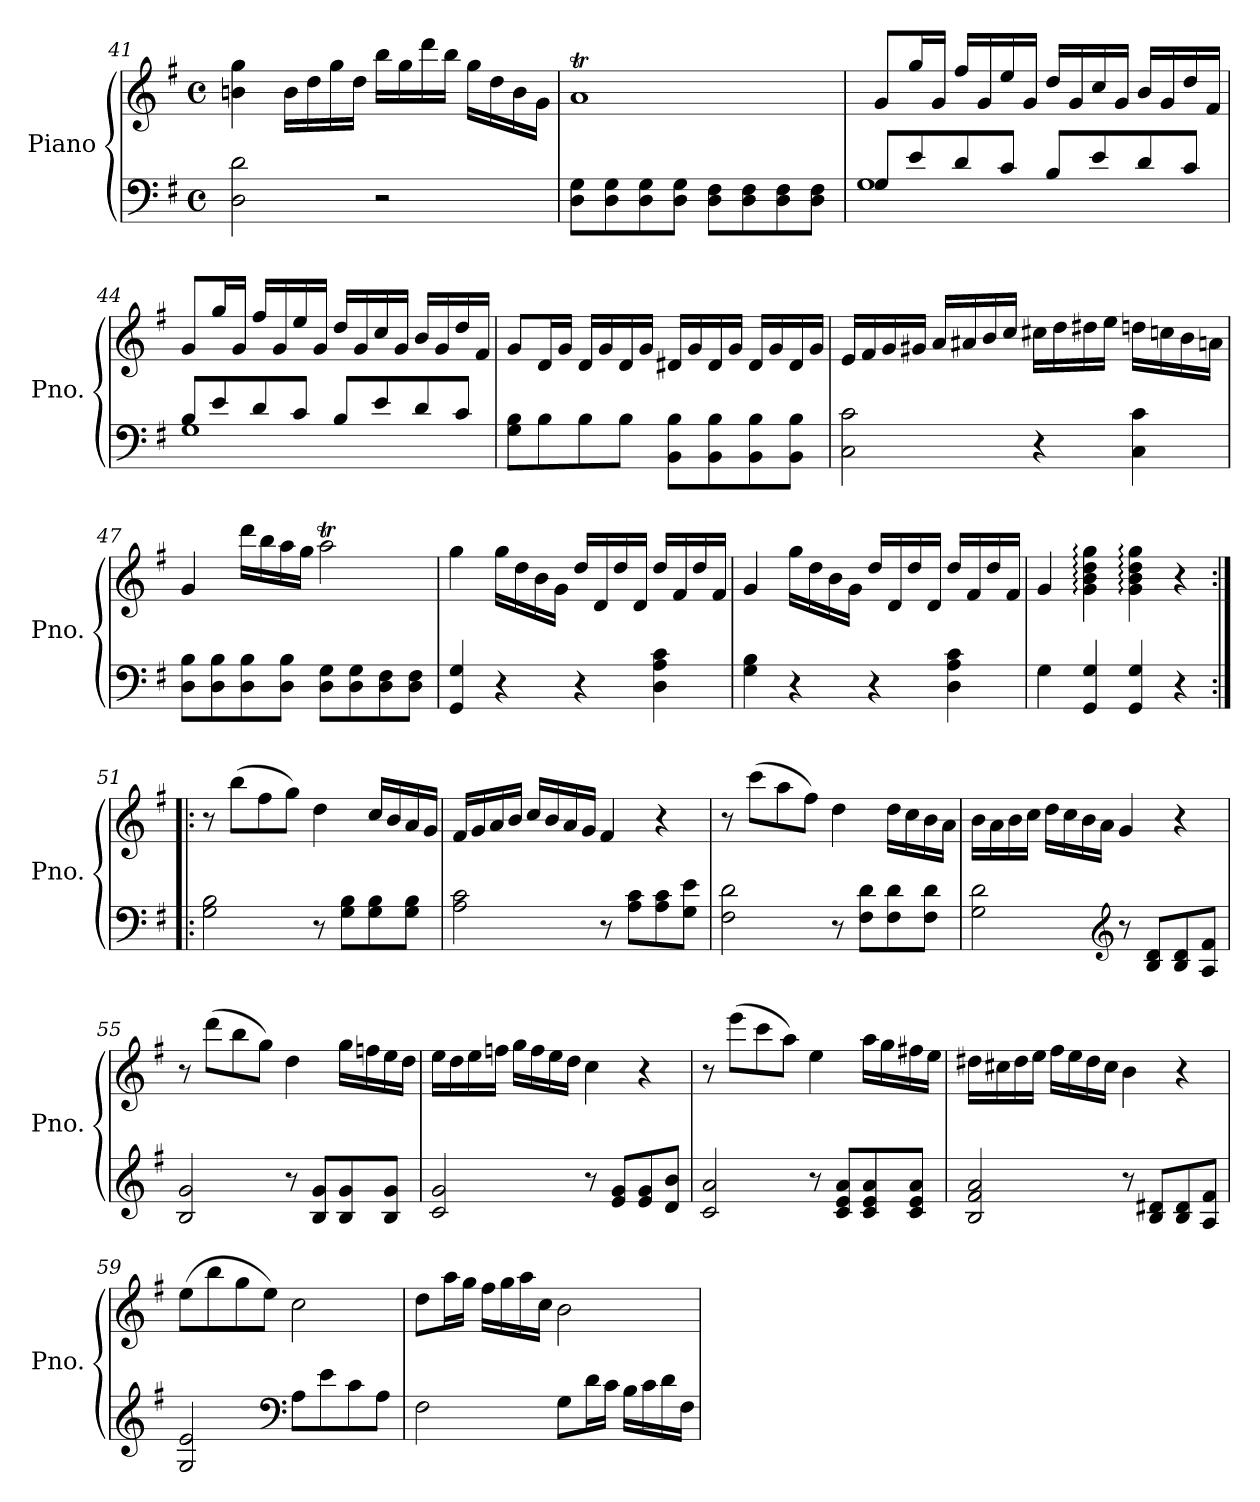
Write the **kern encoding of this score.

**kern	**kern
*part1	*part1
*staff2	*staff1
*I"Piano	*
*I'Pno.	*
!!LO:LB:g=z
*clefF4	*clefG2
*k[f#]	*k[f#]
*G:	*G:
*M4/4	*M4/4
*met(c)	*met(c)
=41	=41
2D\ 2d\	4bn\ 4gg\
.	16b\LL
.	16dd\
.	16gg\
.	16dd\JJ
2r	16bb\LL
.	16gg\
.	16ddd\
.	16bb\JJ
.	16gg\LL
.	16dd\
.	16b\
.	16g\JJ
=42	=42
8D\ 8G\L	1aT
8D\ 8G\	.
8D\ 8G\	.
8D\ 8G\J	.
8D\ 8F#\L	.
8D\ 8F#\	.
8D\ 8F#\	.
8D\ 8F#\J	.
=43	=43
*^	*
8G/L	1G	8g/L
8e/	.	16gg/L
.	.	16g/JJ
8d/	.	16ff#/LL
.	.	16g/
8c/J	.	16ee/
.	.	16g/JJ
8B/L	.	16dd/LL
.	.	16g/
8e/	.	16cc/
.	.	16g/JJ
8d/	.	16b/LL
.	.	16g/
8c/J	.	16dd/
.	.	16f#/JJ
!!LO:PB:g=z
=44	=44	=44
8B/L	1G	8g/L
8e/	.	16gg/L
.	.	16g/JJ
8d/	.	16ff#/LL
.	.	16g/
8c/J	.	16ee/
.	.	16g/JJ
8B/L	.	16dd/LL
.	.	16g/
8e/	.	16cc/
.	.	16g/JJ
8d/	.	16b/LL
.	.	16g/
8c/J	.	16dd/
.	.	16f#/JJ
*v	*v	*
=45	=45
8G\ 8B\L	8g/L
8B\	16d/L
.	16g/JJ
8B\	16d/LL
.	16g/
8B\J	16d/
.	16g/JJ
8BB\ 8B\L	16d#X/LL
.	16g/
8BB\ 8B\	16d#/
.	16g/JJ
8BB\ 8B\	16d#/LL
.	16g/
8BB\ 8B\J	16d#/
.	16g/JJ
!!LO:LB:g=z
=46	=46
2C\ 2c\	16e/LL
.	16f#/
.	16g/
.	16g#X/JJ
.	16a/LL
.	16a#X/
.	16b/
.	16cc/JJ
4r	16cc#X\LL
.	16dd\
.	16dd#X\
.	16ee\JJ
4C\ 4c\	16ddn\LL
.	16ccn\
.	16b\
.	16an\JJ
!!LO:LB:g=z
=47	=47
8D\ 8B\L	4g/
8D\ 8B\	.
8D\ 8B\	16ddd\LL
.	16bb\
8D\ 8B\J	16aa\
.	16gg\JJ
8D\ 8G\L	2aaT\
8D\ 8G\	.
8D\ 8F#\	.
8D\ 8F#\J	.
=48	=48
4GG/ 4G/	4gg\
4r	16gg\LL
.	16dd\
.	16b\
.	16g\JJ
4r	16dd/LL
.	16d/
.	16dd/
.	16d/JJ
4D\ 4A\ 4c\	16dd/LL
.	16f#/
.	16dd/
.	16f#/JJ
=49	=49
4G\ 4B\	4g/
4r	16gg\LL
.	16dd\
.	16b\
.	16g\JJ
4r	16dd/LL
.	16d/
.	16dd/
.	16d/JJ
4D\ 4A\ 4c\	16dd/LL
.	16f#/
.	16dd/
.	16f#/JJ
=50	=50
4G\	4g/
4GG/ 4G/	4g\: 4b\: 4dd\: 4gg\:
4GG/ 4G/	4g\: 4b\: 4dd\: 4gg\:
4r	4r
!!LO:LB:g=z
=51:|!|:	=51:|!|:
2G\ 2B\	8r
.	(8bb\L
.	8ff#\
.	8gg\J)
8r	4dd\
8G\ 8B\L	.
8G\ 8B\	16cc/LL
.	16b/
8G\ 8B\J	16a/
.	16g/JJ
=52	=52
2A\ 2c\	16f#/LL
.	16g/
.	16a/
.	16b/JJ
.	16cc/LL
.	16b/
.	16a/
.	16g/JJ
8r	4f#/
8A\ 8c\L	.
8A\ 8c\	4r
8G\ 8e\J	.
=53	=53
2F#\ 2d\	8r
.	(8ccc\L
.	8aa\
.	8ff#\J)
8r	4dd\
8F#\ 8d\L	.
8F#\ 8d\	16dd\LL
.	16cc\
8F#\ 8d\J	16b\
.	16a\JJ
=54	=54
2G\ 2d\	16b\LL
.	16a\
.	16b\
.	16cc\JJ
.	16dd\LL
.	16cc\
.	16b\
.	16a\JJ
*clefG2	*
8r	4g/
8B/ 8d/L	.
8B/ 8d/	4r
8A/ 8f#/J	.
!!LO:LB:g=z
=55	=55
2B/ 2g/	8r
.	(8ddd\L
.	8bb\
.	8gg\J)
8r	4dd\
8B/ 8g/L	.
8B/ 8g/	16gg\LL
.	16ffn\
8B/ 8g/J	16ee\
.	16dd\JJ
=56	=56
2c/ 2g/	16ee\LL
.	16dd\
.	16ee\
.	16ffn\JJ
.	16gg\LL
.	16ff\
.	16ee\
.	16dd\JJ
8r	4cc\
8e/ 8g/L	.
8e/ 8g/	4r
8d/ 8b/J	.
=57	=57
2c/ 2a/	8r
.	(8eee\L
.	8ccc\
.	8aa\J)
8r	4ee\
8c/ 8e/ 8a/L	.
8c/ 8e/ 8a/	16aa\LL
.	16gg\
8c/ 8e/ 8a/J	16ff#X\
.	16ee\JJ
!!LO:LB:g=z
=58	=58
2B/ 2f#/ 2a/	16dd#X\LL
.	16cc#X\
.	16dd#\
.	16ee\JJ
.	16ff#\LL
.	16ee\
.	16dd#\
.	16cc#\JJ
8r	4b\
8B/ 8d#X/L	.
8B/ 8d#/	4r
8A/ 8f#/J	.
!!LO:PB:g=z
=59	=59
2G/ 2e/	(8ee\L
.	8bb\
.	8gg\
.	8ee\J)
*clefF4	*
8A\L	2cc\
8e\	.
8c\	.
8A\J	.
=60	=60
2F#\	8dd\L
.	16aa\L
.	16gg\JJ
.	16ff#\LL
.	16gg\
.	16aa\
.	16cc\JJ
8G\L	2b\
16d\L	.
16c\JJ	.
16B\LL	.
16c\	.
16d\	.
16F#\JJ	.
=	=
*-	*-
